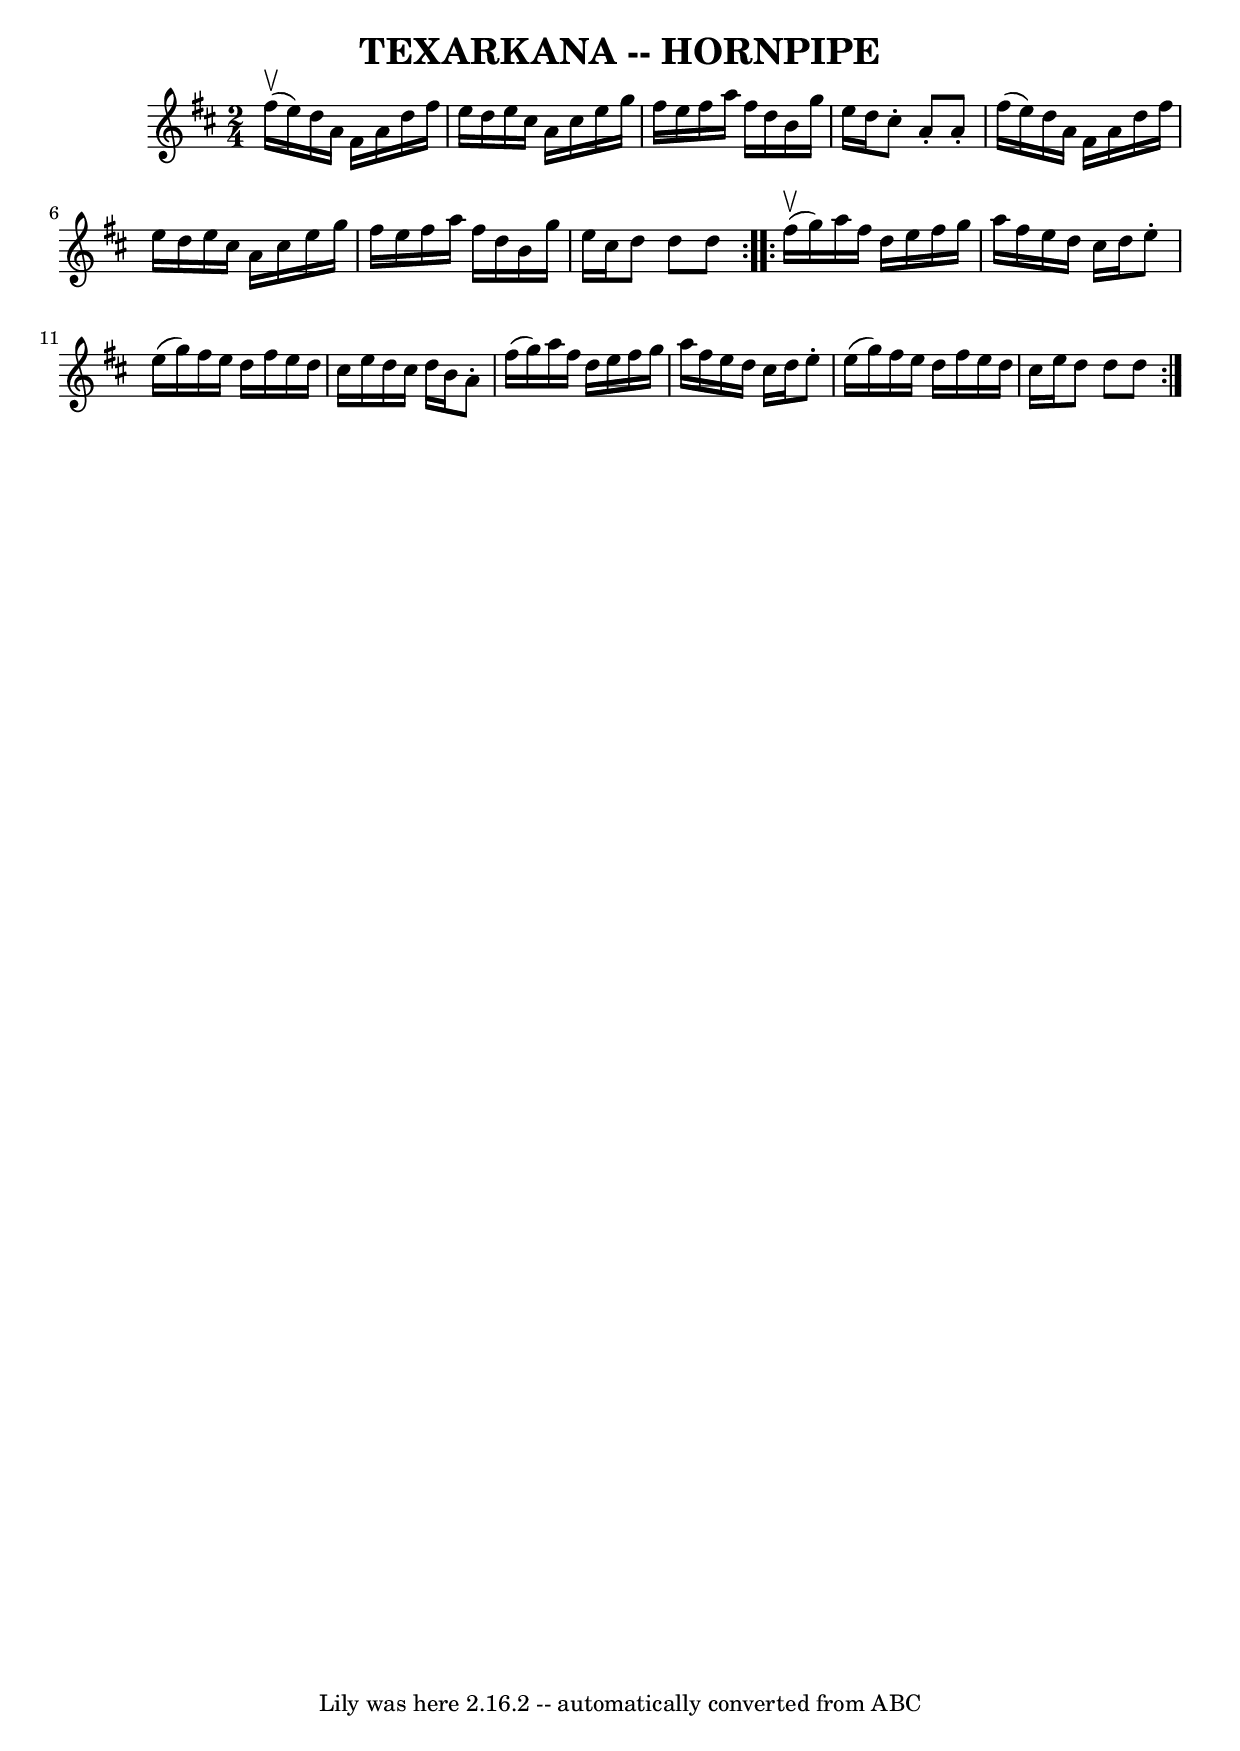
\version "2.16.2"
\include "Mammoth.ily"
\header {
  %% book = "Ryan's Mammoth Collection of Fiddle Tunes"
  crossRefNumber = "1"
  footnotes = ""
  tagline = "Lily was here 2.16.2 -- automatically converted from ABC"
  title = "TEXARKANA -- HORNPIPE"

}
voicedefault =  {



  \repeat volta 2 {

    \time 2/4 
    \key d \major
    fis''16 (^\upbow e''16)       |
    d''16 
    a'16 fis'16 a'16 d''16 fis''16 e''16 d''16    |
    
    e''16 cis''16 a'16 cis''16 e''16 g''16 fis''16 e''16     |
    fis''16 a''16 fis''16 d''16 b'16 g''16 e''16    
    d''16    |
    cis''8-. a'8-. a'8-. fis''16 (e''16)    | |
    d''16 a'16 fis'16 a'16 d''16 fis''16    
    e''16 d''16    |
    e''16 cis''16 a'16 cis''16 e''16    
    g''16 fis''16 e''16    |
    fis''16 a''16 fis''16 d''16    
    b'16 g''16 e''16 cis''16    |
    d''8 d''8 d''8    
  }     

  \repeat volta 2 {
    fis''16 (^\upbow g''16)       |
    a''16    
    fis''16 d''16 e''16 fis''16 g''16 a''16 fis''16    |
    
    e''16 d''16 cis''16 d''16 e''8-. e''16 (g''16)   |
    
    fis''16 e''16 d''16 fis''16 e''16 d''16 cis''16 e''16     |
    d''16 cis''16 d''16 b'16 a'8-. fis''16 (g''16)   | |
    a''16 fis''16 d''16 e''16 fis''16 g''16 
    a''16 fis''16    |
    e''16 d''16 cis''16 d''16 e''8-. 
    e''16 (g''16)   |
    fis''16 e''16 d''16 fis''16    
    e''16 d''16 cis''16 e''16    |
    d''8 d''8 d''8    
  }   

}

\score{
  <<

    \context Staff="default"
    {
      \voicedefault 
      
    }

  >>
  \layout {
    
  }
  \midi {
  }

}
